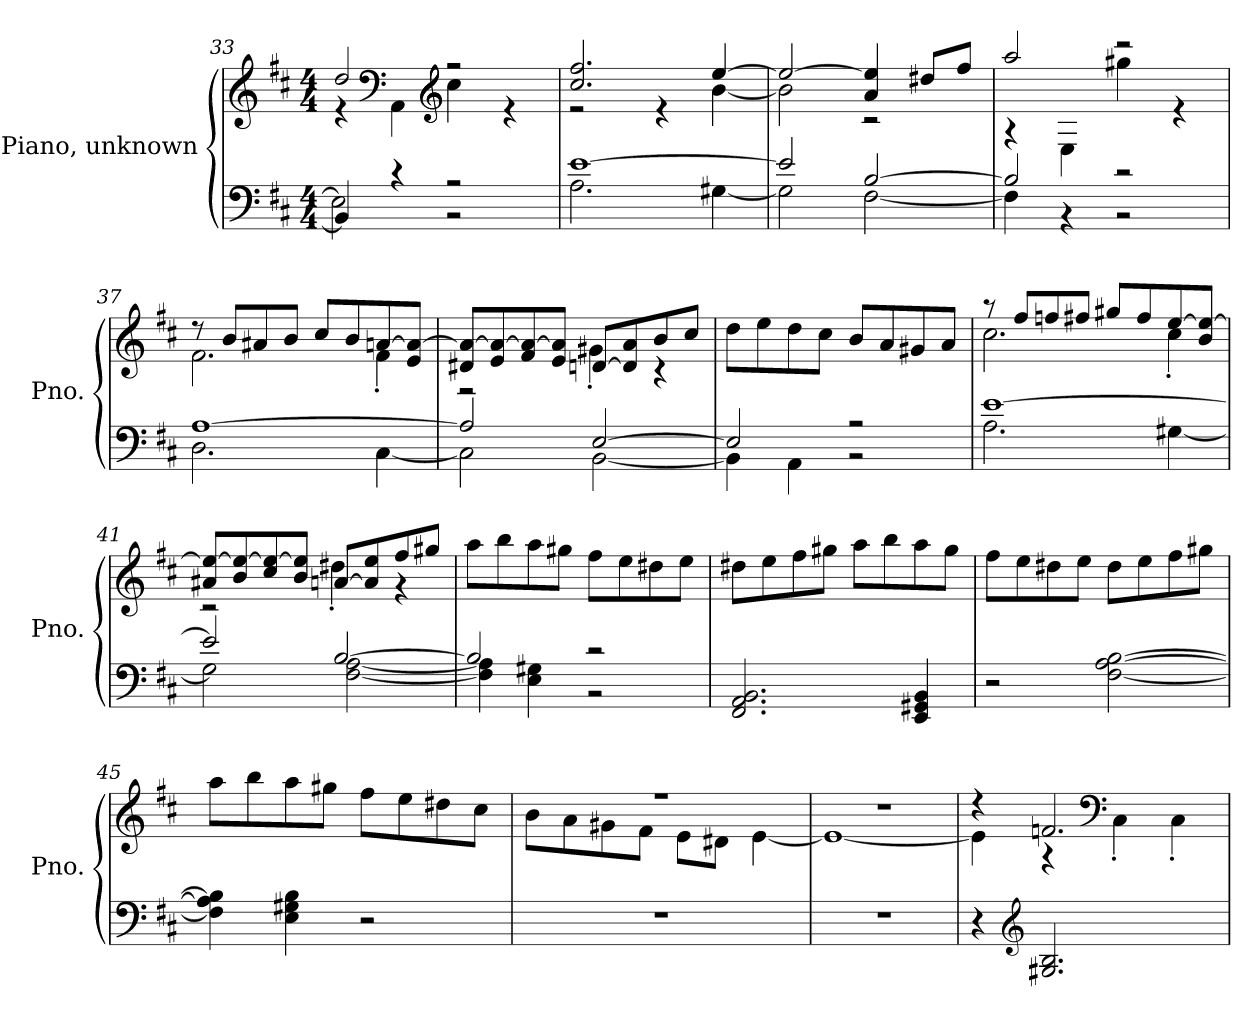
**kern	**kern
*part1	*part1
*staff2	*staff1
*I"Piano, unknown	*
*I'Pno.	*
*clefF4	*clefG2
*k[f#c#]	*k[f#c#]
*M4/4	*M4/4
=33	=33
*^	*^
4BB/]	2E\]	2dd/	4r
*	*	*clefF4	*
4r	.	.	4AA\
*	*	*clefG2	*
2r	2r	2r	4cc#\
.	.	.	4r
=34	=34	=34	=34
[1e	2.A\	2.cc#/ 2.ff#/	2r
.	.	.	4r
.	[4G#X\	[4ee/	[4b\
!!LO:PB:g=z	!!
=35	=35	=35	=35
2e/]	2G#\]	2ee/_	2b\]
[2B/	[2F#\	4a/ 4ee/]	2r
.	.	8dd#X/L	.
.	.	8ff#/J	.
=36	=36	=36	=36
2B/]	4F#\]	2aa/	4r
.	4r	.	4E\
2r	2r	2r	4gg#X\
.	.	.	4r
=37	=37	=37	=37
[1A	2.D\	8r	2.f#\
.	.	8b/L	.
.	.	8a#X/	.
.	.	8b/J	.
.	.	8cc#/L	.
.	.	8b/	.
.	[4C#\	[8an/	4f#'\
.	.	8e/ 8a/_J	.
=38	=38	=38	=38
2A/]	2C#\]	8d#X/ 8a/_L	2r
.	.	8e/ 8a/_	.
.	.	8f#/ 8a/_	.
.	.	8e/ 8a/]J	.
[2E/	[2BB\	[8dn/L	4g#X'\
.	.	8d/] 8a/	.
.	.	8b/	4r
.	.	8cc#/J	.
*	*	*v	*v
!!LO:LB:g=z
=39	=39	=39
2E/]	4BB\]	8dd\L
.	.	8ee\
.	4AA\	8dd\
.	.	8cc#\J
2r	2r	8b/L
.	.	8a/
.	.	8g#X/
.	.	8a/J
=40	=40	=40
*	*	*^
[1e	2.A\	8r	2.cc#\
.	.	8ff#/L	.
.	.	8ffn/	.
.	.	8ff#X/J	.
.	.	8gg#X/L	.
.	.	8ff#/	.
.	[4G#X\	[8ee/	4cc#'\
.	.	8b/ 8ee/_J	.
=41	=41	=41	=41
2e/]	2G#\]	8a#X/ 8ee/_L	2r
.	.	8b/ 8ee/_	.
.	.	8cc#/ 8ee/_	.
.	.	8b/ 8ee/]J	.
[2B/	[2F#\ [2A\	[8an/L	4dd#X'\
.	.	8a/] 8ee/	.
.	.	8ff#/	4r
.	.	8gg#X/J	.
*	*	*v	*v
!!LO:LB:g=z
=42	=42	=42
2B/]	4F#\] 4A\]	8aa\L
.	.	8bb\
.	4E\ 4G#X\	8aa\
.	.	8gg#X\J
2r	2r	8ff#\L
.	.	8ee\
.	.	8dd#X\
.	.	8ee\J
*v	*v	*
=43	=43
2.FF#/ 2.AA/ 2.BB/	8dd#X\L
.	8ee\
.	8ff#\
.	8gg#X\J
.	8aa\L
.	8bb\
4EE/ 4GG#X/ 4BB/	8aa\
.	8gg#\J
=44	=44
2r	8ff#\L
.	8ee\
.	8dd#X\
.	8ee\J
[2F#\ [2A\ [2B\	8dd#\L
.	8ee\
.	8ff#\
.	8gg#X\J
=45	=45
4F#\] 4A\] 4B\]	8aa\L
.	8bb\
4E\ 4G#X\ 4B\	8aa\
.	8gg#X\J
2r	8ff#\L
.	8ee\
.	8dd#X\
.	8cc#\J
!!LO:LB:g=z
=46	=46
*	*^
1r	1r	8b\L
.	.	8a\
.	.	8g#X\
.	.	8f#\J
.	.	8e\L
.	.	8d#X\J
.	.	[4e\
=47	=47	=47
1r	1r	1e_
=48	=48	=48
4r	4r	4e\]
*clefG2	*	*
2.G#X/ 2.B/	2.fn/	4r
*	*clefF4	*
.	.	4C#'\
.	.	4C#'\
*	*v	*v
=	=
*-	*-
